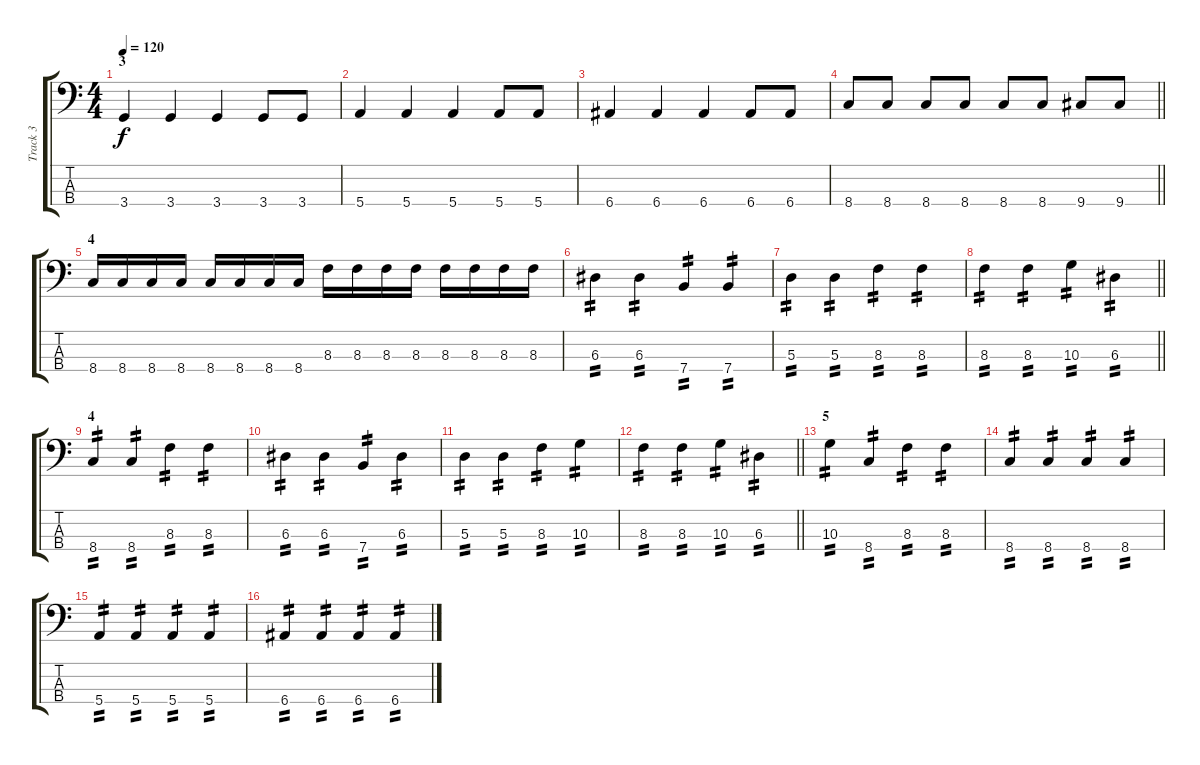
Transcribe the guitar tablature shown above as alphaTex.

\track ("Track 3" "Track 3") {instrument electricbasspick}
\staff {score tabs}
\tuning (G2 D2 A1 E1) {hide}
\ts (4 4)
\section ("" "3")
\tempo 120
\clef f4
\ks c
3.4.4{dy f} 3.4.4 3.4.4 3.4.8 3.4.8 |
5.4.4 5.4.4 5.4.4 5.4.8 5.4.8 |
6.4.4 6.4.4 6.4.4 6.4.8 6.4.8 |
\barLineRight lightlight
8.4.8 8.4.8 8.4.8 8.4.8 8.4.8 8.4.8 9.4.8 9.4.8 |
\section ("" "4")
8.4.16 8.4.16 8.4.16 8.4.16 8.4.16 8.4.16 8.4.16 8.4.16 8.3.16 8.3.16 8.3.16 8.3.16 8.3.16 8.3.16 8.3.16 8.3.16 |
6.3.4{tp 2} 6.3.4{tp 2} 7.4.4{tp 2} 7.4.4{tp 2} |
5.3.4{tp 2} 5.3.4{tp 2} 8.3.4{tp 2} 8.3.4{tp 2} |
\barLineRight lightlight
8.3.4{tp 2} 8.3.4{tp 2} 10.3.4{tp 2} 6.3.4{tp 2} |
\section ("" "4")
8.4.4{tp 2} 8.4.4{tp 2} 8.3.4{tp 2} 8.3.4{tp 2} |
6.3.4{tp 2} 6.3.4{tp 2} 7.4.4{tp 2} 6.3.4{tp 2} |
5.3.4{tp 2} 5.3.4{tp 2} 8.3.4{tp 2} 10.3.4{tp 2} |
\barLineRight lightlight
8.3.4{tp 2} 8.3.4{tp 2} 10.3.4{tp 2} 6.3.4{tp 2} |
\section ("" "5")
10.3.4{tp 2} 8.4.4{tp 2} 8.3.4{tp 2} 8.3.4{tp 2} |
8.4.4{tp 2} 8.4.4{tp 2} 8.4.4{tp 2} 8.4.4{tp 2} |
5.4.4{tp 2} 5.4.4{tp 2} 5.4.4{tp 2} 5.4.4{tp 2} |
6.4.4{tp 2} 6.4.4{tp 2} 6.4.4{tp 2} 6.4.4{tp 2}
